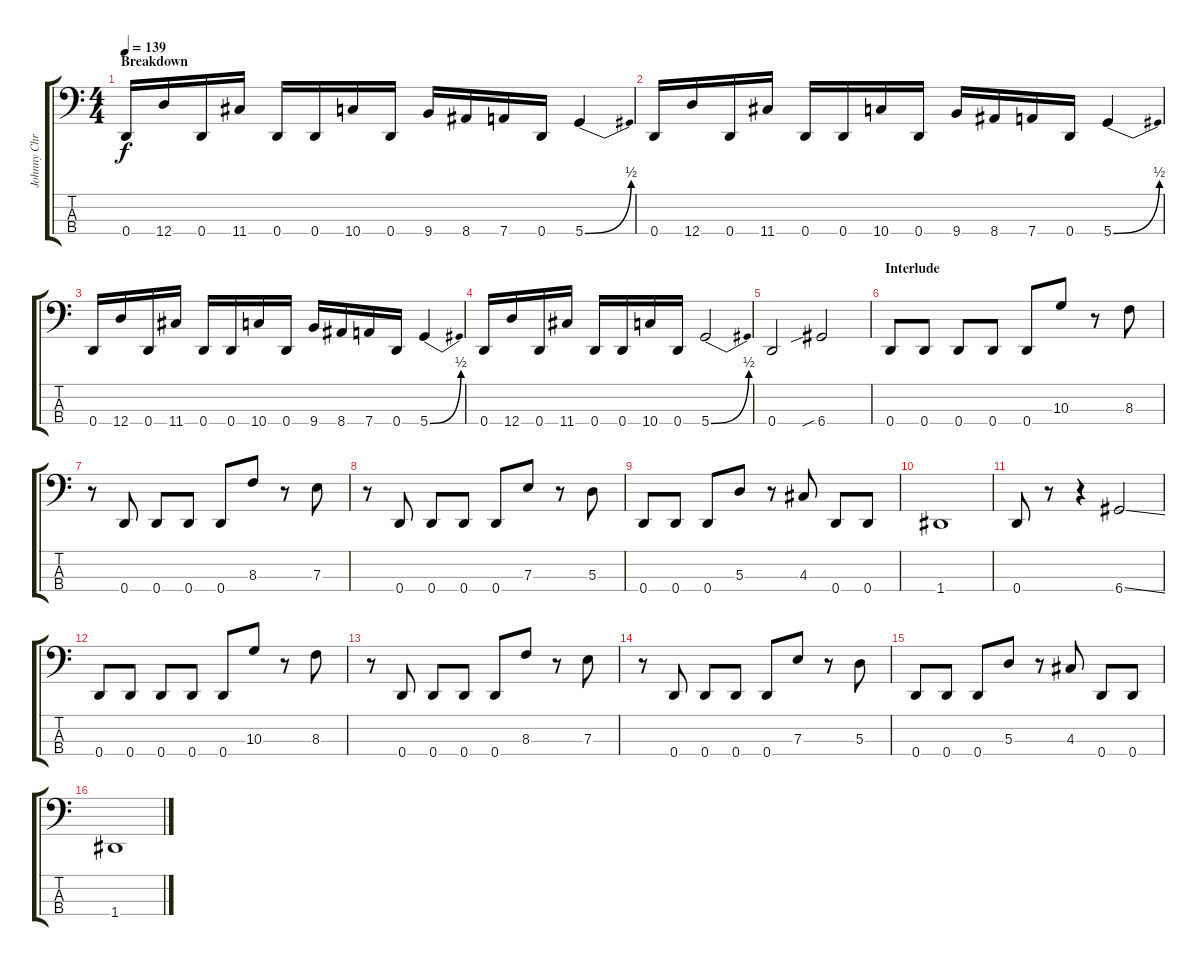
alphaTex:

\track ("Johnny Christ" "Johnny Chr") {instrument electricbasspick}
\staff {score tabs}
\tuning (G2 D2 A1 D1) {hide}
\ts (4 4)
\section ("" "Breakdown")
\tempo 139
\clef f4
\ks c
0.4.16{dy f} 12.4.16 0.4.16 11.4.16 0.4.16 0.4.16 10.4.16 0.4.16 9.4.16 8.4.16 7.4.16 0.4.16 5.4{be (bend 0 0 60 2)}.4 |
0.4.16 12.4.16 0.4.16 11.4.16 0.4.16 0.4.16 10.4.16 0.4.16 9.4.16 8.4.16 7.4.16 0.4.16 5.4{be (bend 0 0 60 2)}.4 |
0.4.16 12.4.16 0.4.16 11.4.16 0.4.16 0.4.16 10.4.16 0.4.16 9.4.16 8.4.16 7.4.16 0.4.16 5.4{be (bend 0 0 60 2)}.4 |
0.4.16 12.4.16 0.4.16 11.4.16 0.4.16 0.4.16 10.4.16 0.4.16 5.4{be (bend 0 0 60 2)}.2 |
0.4.2 6.4{sib}.2 |
\section ("" "Interlude")
0.4.8 0.4.8 0.4.8 0.4.8 0.4.8 10.3.8 r.8 8.3.8 |
r.8 0.4.8 0.4.8 0.4.8 0.4.8 8.3.8 r.8 7.3.8 |
r.8 0.4.8 0.4.8 0.4.8 0.4.8 7.3.8 r.8 5.3.8 |
0.4.8 0.4.8 0.4.8 5.3.8 r.8 4.3.8 0.4.8 0.4.8 |
1.4.1 |
0.4.8 r.8 r.4 6.4{ss}.2 |
0.4.8 0.4.8 0.4.8 0.4.8 0.4.8 10.3.8 r.8 8.3.8 |
r.8 0.4.8 0.4.8 0.4.8 0.4.8 8.3.8 r.8 7.3.8 |
r.8 0.4.8 0.4.8 0.4.8 0.4.8 7.3.8 r.8 5.3.8 |
0.4.8 0.4.8 0.4.8 5.3.8 r.8 4.3.8 0.4.8 0.4.8 |
1.4.1
